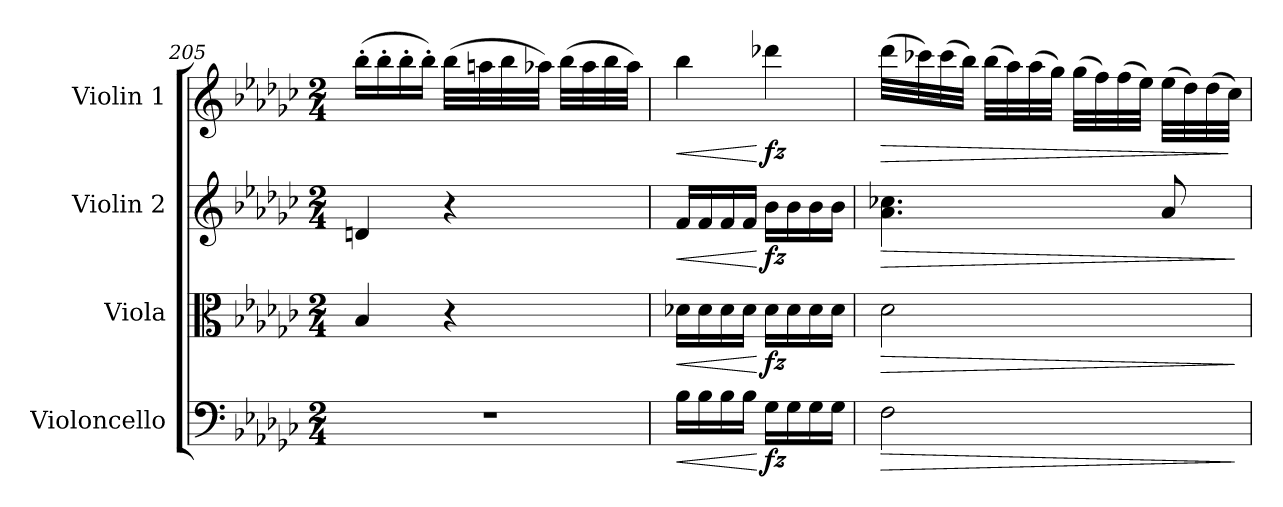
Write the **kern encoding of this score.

**kern	**dynam	**kern	**dynam	**kern	**dynam	**kern	**dynam
*part4	*part4	*part3	*part3	*part2	*part2	*part1	*part1
*staff4	*staff4	*staff3	*staff3	*staff2	*staff2	*staff1	*staff1
*I"Violoncello	*	*I"Viola	*	*I"Violin 2	*	*I"Violin 1	*
*I'Vc	*	*I'Vla	*	*I'Vln	*	*I'Vln	*
!!LO:PB:g=z
*clefF4	*	*clefC3	*	*clefG2	*	*clefG2	*
*k[b-e-a-d-g-c-]	*	*k[b-e-a-d-g-c-]	*	*k[b-e-a-d-g-c-]	*	*k[b-e-a-d-g-c-]	*
*M2/4	*	*M2/4	*	*M2/4	*	*M2/4	*
=205	=205	=205	=205	=205	=205	=205	=205
2r	.	4B-/	.	4dn/	.	(>16bb-'\LL	.
.	.	.	.	.	.	16bb-'\	.
.	.	.	.	.	.	16bb-'\	.
.	.	.	.	.	.	16bb-'\JJ)	.
.	.	4r	.	4r	.	(>32bb-\LLL	.
.	.	.	.	.	.	32aan\	.
.	.	.	.	.	.	32bb-\	.
.	.	.	.	.	.	32aa-X\JJJ)	.
.	.	.	.	.	.	(>32bb-\LLL	.
.	.	.	.	.	.	32aa-\	.
.	.	.	.	.	.	32bb-\	.
.	.	.	.	.	.	32aa-\JJJ)	.
=206	=206	=206	=206	=206	=206	=206	=206
!	!LO:HP:b	!	!LO:HP:b	!	!LO:HP:b	!	!LO:HP:b
16B-\LL	<	16d-X\LL	<	16f/LL	<	4bb-\	<
16B-\	.	16d-\	.	16f/	.	.	.
16B-\	.	16d-\	.	16f/	.	.	.
16B-\JJ	.	16d-\JJ	.	16f/JJ	.	.	.
!	!LO:DY:n=1:b	!	!LO:DY:n=1:b	!	!LO:DY:n=1:b	!	!LO:DY:n=1:b
16G-\LL	[ fz	16d-\LL	[ fz	16b-\LL	[ fz	4ddd-X\	[ fz
16G-\	.	16d-\	.	16b-\	.	.	.
16G-\	.	16d-\	.	16b-\	.	.	.
16G-\JJ	.	16d-\JJ	.	16b-\JJ	.	.	.
=207	=207	=207	=207	=207	=207	=207	=207
!	!LO:HP:b	!	!LO:HP:b	!	!LO:HP:b	!	!LO:HP:b
2F\	>	2d-\	>	4.a-\ 4.cc-X\	>	(>32ddd-\LLL	>
.	.	.	.	.	.	32ccc-X\)	.
.	.	.	.	.	.	(>32ccc-\	.
.	.	.	.	.	.	32bb-\JJJ)	.
.	.	.	.	.	.	(>32bb-\LLL	.
.	.	.	.	.	.	32aa-\)	.
.	.	.	.	.	.	(>32aa-\	.
.	.	.	.	.	.	32gg-\JJJ)	.
.	.	.	.	.	.	(>32gg-\LLL	.
.	.	.	.	.	.	32ff\)	.
.	.	.	.	.	.	(>32ff\	.
.	.	.	.	.	.	32ee-\JJJ)	.
.	.	.	.	8a-/	.	(>32ee-\LLL	.
.	.	.	.	.	.	32dd-\)	.
.	.	.	.	.	.	(>32dd-\	.
.	.	.	.	.	.	32cc-\JJJ)	]
.	]	.	]	.	]	.	.
=	=	=	=	=	=	=	=
*-	*-	*-	*-	*-	*-	*-	*-
